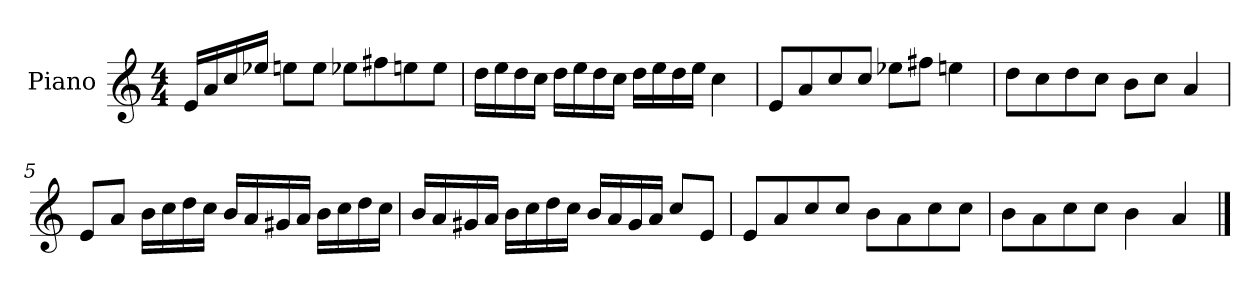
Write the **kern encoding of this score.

**kern
*part1
*staff1
*I"Piano
*I'P-no
*clefG2
*k[]
*M4/4
*MM90
=1
16e/LL
16a/
16cc/
16ee-X/JJ
8een\L
8ee\J
8ee-X\L
8ff#X\
8een\
8ee\J
=2
16dd\LL
16ee\
16dd\
16cc\JJ
16dd\LL
16ee\
16dd\
16cc\JJ
16dd\LL
16ee\
16dd\
16ee\JJ
4cc\
=3
8e/L
8a/
8cc/
8cc/J
8ee-X\L
8ff#X\J
4een\
=4
8dd\L
8cc\
8dd\
8cc\J
8b\L
8cc\J
4a/
!!LO:LB:g=z
=5
8e/L
8a/J
16b\LL
16cc\
16dd\
16cc\JJ
16b/LL
16a/
16g#X/
16a/JJ
16b\LL
16cc\
16dd\
16cc\JJ
=6
16b/LL
16a/
16g#X/
16a/JJ
16b\LL
16cc\
16dd\
16cc\JJ
16b/LL
16a/
16g#/
16a/JJ
8cc/L
8e/J
=7
8e/L
8a/
8cc/
8cc/J
8b\L
8a\
8cc\
8cc\J
=8
8b\L
8a\
8cc\
8cc\J
4b\
4a/
==
*-
